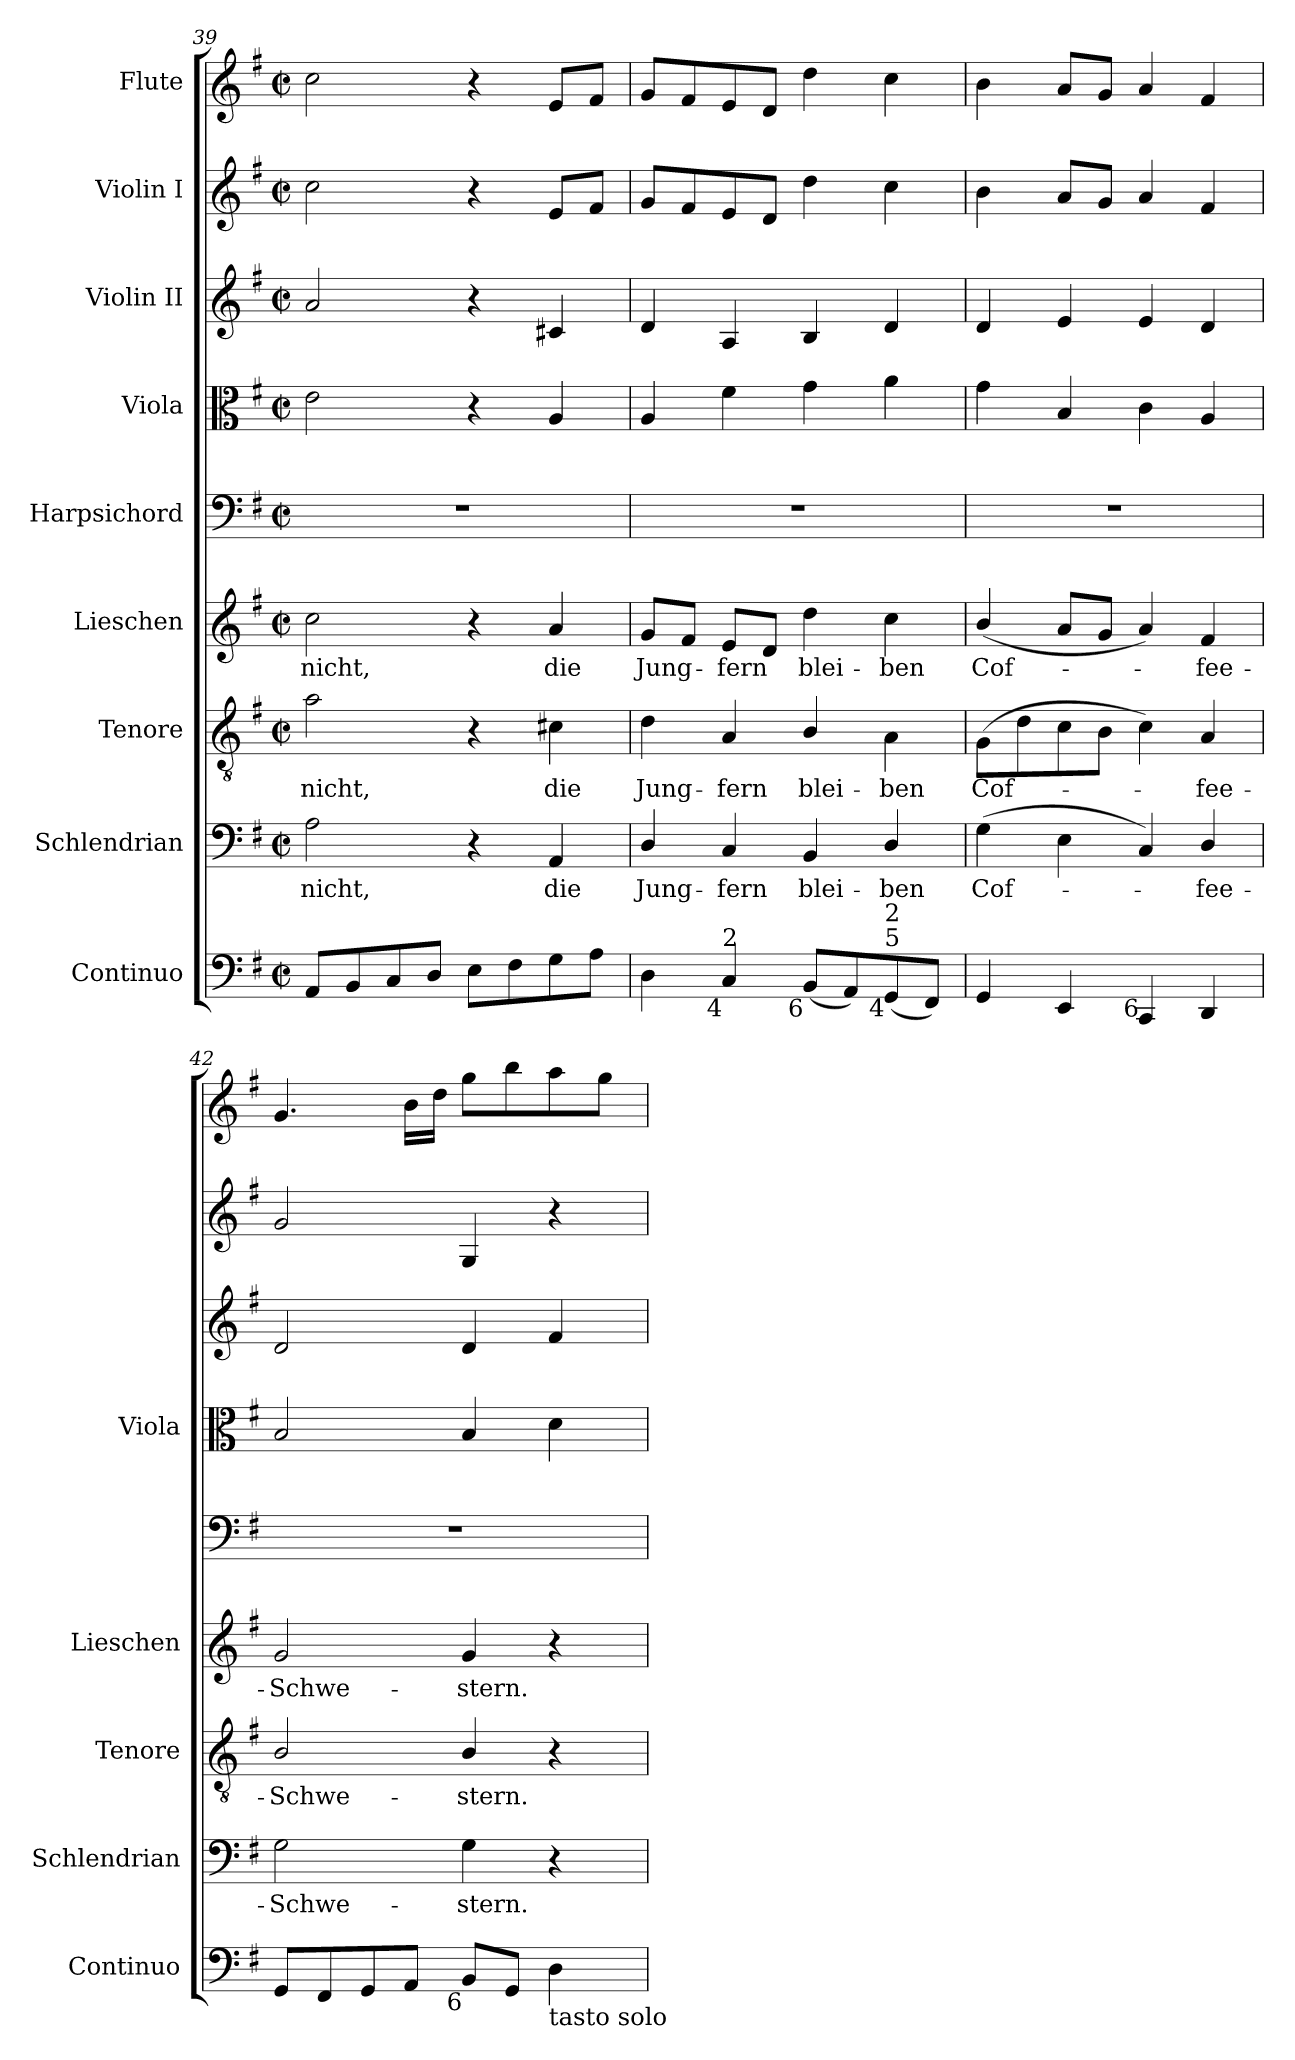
**kern	**kern	**text	**kern	**text	**kern	**text	**kern	**kern	**kern	**kern	**kern
*part9	*part8	*part8	*part7	*part7	*part6	*part6	*part5	*part4	*part3	*part2	*part1
*staff9	*staff8	*staff8	*staff7	*staff7	*staff6	*staff6	*staff5	*staff4	*staff3	*staff2	*staff1
*I"Continuo	*I"Schlendrian	*	*I"Tenore	*	*I"Lieschen	*	*I"Harpsichord	*I"Viola	*I"Violin II	*I"Violin I	*I"Flute
*I'Continuo	*I'Schlendrian	*	*I'Tenore	*	*I'Lieschen	*	*	*I'Viola	*	*	*
*clefF4	*clefF4	*	*clefGv2	*	*clefG2	*	*clefF4	*clefC3	*clefG2	*clefG2	*clefG2
*	*	*	*ITrd7c12	*	*	*	*	*	*	*	*
*k[f#]	*k[f#]	*	*k[f#]	*	*k[f#]	*	*k[f#]	*k[f#]	*k[f#]	*k[f#]	*k[f#]
*G:	*G:	*	*G:	*	*G:	*	*G:	*G:	*G:	*G:	*G:
*M2/2	*M2/2	*	*M2/2	*	*M2/2	*	*M2/2	*M2/2	*M2/2	*M2/2	*M2/2
*met(c|)	*met(c|)	*	*met(c|)	*	*met(c|)	*	*met(c|)	*met(c|)	*met(c|)	*met(c|)	*met(c|)
=39	=39	=39	=39	=39	=39	=39	=39	=39	=39	=39	=39
!	!	!LO:LY:b:color=#000000	!	!	!	!	!	!	!	!	!
!	!	!	!	!LO:LY:b:color=#000000	!	!	!	!	!	!	!
!	!	!	!	!	!	!LO:LY:b:color=#000000	!	!	!	!	!
8AAi/L	2Ai\	nicht,	2Ai\	nicht,	2cci\	nicht,	1r	2ei\	2ai/	2cci\	2cci\
8BBi/	.	.	.	.	.	.	.	.	.	.	.
8Ci/	.	.	.	.	.	.	.	.	.	.	.
8Di/J	.	.	.	.	.	.	.	.	.	.	.
8Ei\L	4r	.	4r	.	4r	.	.	4r	4r	4r	4r
8F#i\	.	.	.	.	.	.	.	.	.	.	.
!	!	!LO:LY:b:color=#000000	!	!	!	!	!	!	!	!	!
!	!	!	!	!LO:LY:b:color=#000000	!	!	!	!	!	!	!
!	!	!	!	!	!	!LO:LY:b:color=#000000	!	!	!	!	!
8Gi\	4AAi/	die	4C#Xi\	die	4ai/	die	.	4Ai/	4c#Xi/	8ei/L	8ei/L
8Ai\J	.	.	.	.	.	.	.	.	.	8f#i/J	8f#i/J
=40	=40	=40	=40	=40	=40	=40	=40	=40	=40	=40	=40
!	!	!LO:LY:b:color=#000000	!	!	!	!	!	!	!	!	!
!	!	!	!	!LO:LY:b:color=#000000	!	!	!	!	!	!	!
!	!	!	!	!	!	!LO:LY:b:color=#000000	!	!	!	!	!
4Di\	4Di/	Jung-	4Di\	Jung-	8gi/L	Jung-	1r	4Ai/	4di/	8gi/L	8gi/L
.	.	.	.	.	8f#i/J	.	.	.	.	8f#i/	8f#i/
!	!	!LO:LY:b:color=#000000	!	!	!	!	!	!	!	!	!
!	!	!	!	!LO:LY:b:color=#000000	!	!	!	!	!	!	!
!LO:TX:b:rj:t=4	!	!	!	!	!	!	!	!	!	!	!
!LO:TX:t=2	!	!	!	!	!	!	!	!	!	!	!
!	!	!	!	!	!	!LO:LY:b:color=#000000	!	!	!	!	!
4Ci/	4Ci/	-fern	4AAi/	-fern	8ei/L	-fern	.	4f#i\	4Ai/	8ei/	8ei/
.	.	.	.	.	8di/J	.	.	.	.	8di/J	8di/J
!	!	!LO:LY:b:color=#000000	!	!	!	!	!	!	!	!	!
!	!	!	!	!LO:LY:b:color=#000000	!	!	!	!	!	!	!
!LO:TX:b:rj:t=6	!	!	!	!	!	!	!	!	!	!	!
!	!	!	!	!	!	!LO:LY:b:color=#000000	!	!	!	!	!
(8BBi/L	4BBi/	blei-	4BBi/	blei-	4ddi\	blei-	.	4gi\	4Bi/	4ddi\	4ddi\
8AAi/)	.	.	.	.	.	.	.	.	.	.	.
!	!	!LO:LY:b:color=#000000	!	!	!	!	!	!	!	!	!
!	!	!	!	!LO:LY:b:color=#000000	!	!	!	!	!	!	!
!LO:TX:b:rj:t=4	!	!	!	!	!	!	!	!	!	!	!
!LO:TX:t=5	!	!	!	!	!	!	!	!	!	!	!
!LO:TX:t=2	!	!	!	!	!	!	!	!	!	!	!
!	!	!	!	!	!	!LO:LY:b:color=#000000	!	!	!	!	!
(8GGi/	4Di/	-ben	4AAi\	-ben	4cci\	-ben	.	4ai\	4di/	4cci\	4cci\
8FF#i/J)	.	.	.	.	.	.	.	.	.	.	.
=41	=41	=41	=41	=41	=41	=41	=41	=41	=41	=41	=41
!	!	!LO:LY:b:color=#000000	!	!	!	!	!	!	!	!	!
!	!	!	!	!LO:LY:b:color=#000000	!	!	!	!	!	!	!
!	!	!	!	!	!	!LO:LY:b:color=#000000	!	!	!	!	!
4GGi/	(4Gi\	Cof-	(8GGi\L	Cof-	(4bi/	Cof-	1r	4gi\	4di/	4bi\	4bi\
.	.	.	8Di\	.	.	.	.	.	.	.	.
4EEi/	4Ei\	.	8Ci\	.	8ai/L	.	.	4Bi/	4ei/	8ai/L	8ai/L
.	.	.	8BBi\J	.	8gi/J	.	.	.	.	8gi/J	8gi/J
!LO:TX:b:rj:t=6	!	!	!	!	!	!	!	!	!	!	!
4CCi/	4Ci/)	.	4Ci\)	.	4ai/)	.	.	4ci\	4ei/	4ai/	4ai/
!	!	!LO:LY:b:color=#000000	!	!	!	!	!	!	!	!	!
!	!	!	!	!LO:LY:b:color=#000000	!	!	!	!	!	!	!
!	!	!	!	!	!	!LO:LY:b:color=#000000	!	!	!	!	!
4DDi/	4Di/	-fee-	4AAi/	-fee-	4f#i/	-fee-	.	4Ai/	4di/	4f#i/	4f#i/
!!LO:PB:g=z
=42	=42	=42	=42	=42	=42	=42	=42	=42	=42	=42	=42
!	!	!LO:LY:b:color=#000000	!	!	!	!	!	!	!	!	!
!	!	!	!	!LO:LY:b:color=#000000	!	!	!	!	!	!	!
!	!	!	!	!	!	!LO:LY:b:color=#000000	!	!	!	!	!
8GGi/L	2Gi\	-Schwe-	2BBi/	-Schwe-	2gi/	-Schwe-	1r	2Bi/	2di/	2gi/	4.gi/
8FF#i/	.	.	.	.	.	.	.	.	.	.	.
8GGi/	.	.	.	.	.	.	.	.	.	.	.
8AAi/J	.	.	.	.	.	.	.	.	.	.	16bi\LL
.	.	.	.	.	.	.	.	.	.	.	16ddi\JJ
!	!	!LO:LY:b:color=#000000	!	!	!	!	!	!	!	!	!
!	!	!	!	!LO:LY:b:color=#000000	!	!	!	!	!	!	!
!LO:TX:b:rj:t=6	!	!	!	!	!	!	!	!	!	!	!
!	!	!	!	!	!	!LO:LY:b:color=#000000	!	!	!	!	!
8BBi/L	4Gi\	-stern.	4BBi/	-stern.	4gi/	-stern.	.	4Bi/	4di/	4Gi/	8ggi\L
8GGi/J	.	.	.	.	.	.	.	.	.	.	8bbi\
!LO:TX:b:t=tasto solo	!	!	!	!	!	!	!	!	!	!	!
4Di\	4r	.	4r	.	4r	.	.	4di\	4f#i/	4r	8aai\
.	.	.	.	.	.	.	.	.	.	.	8ggi\J
=	=	=	=	=	=	=	=	=	=	=	=
*-	*-	*-	*-	*-	*-	*-	*-	*-	*-	*-	*-
